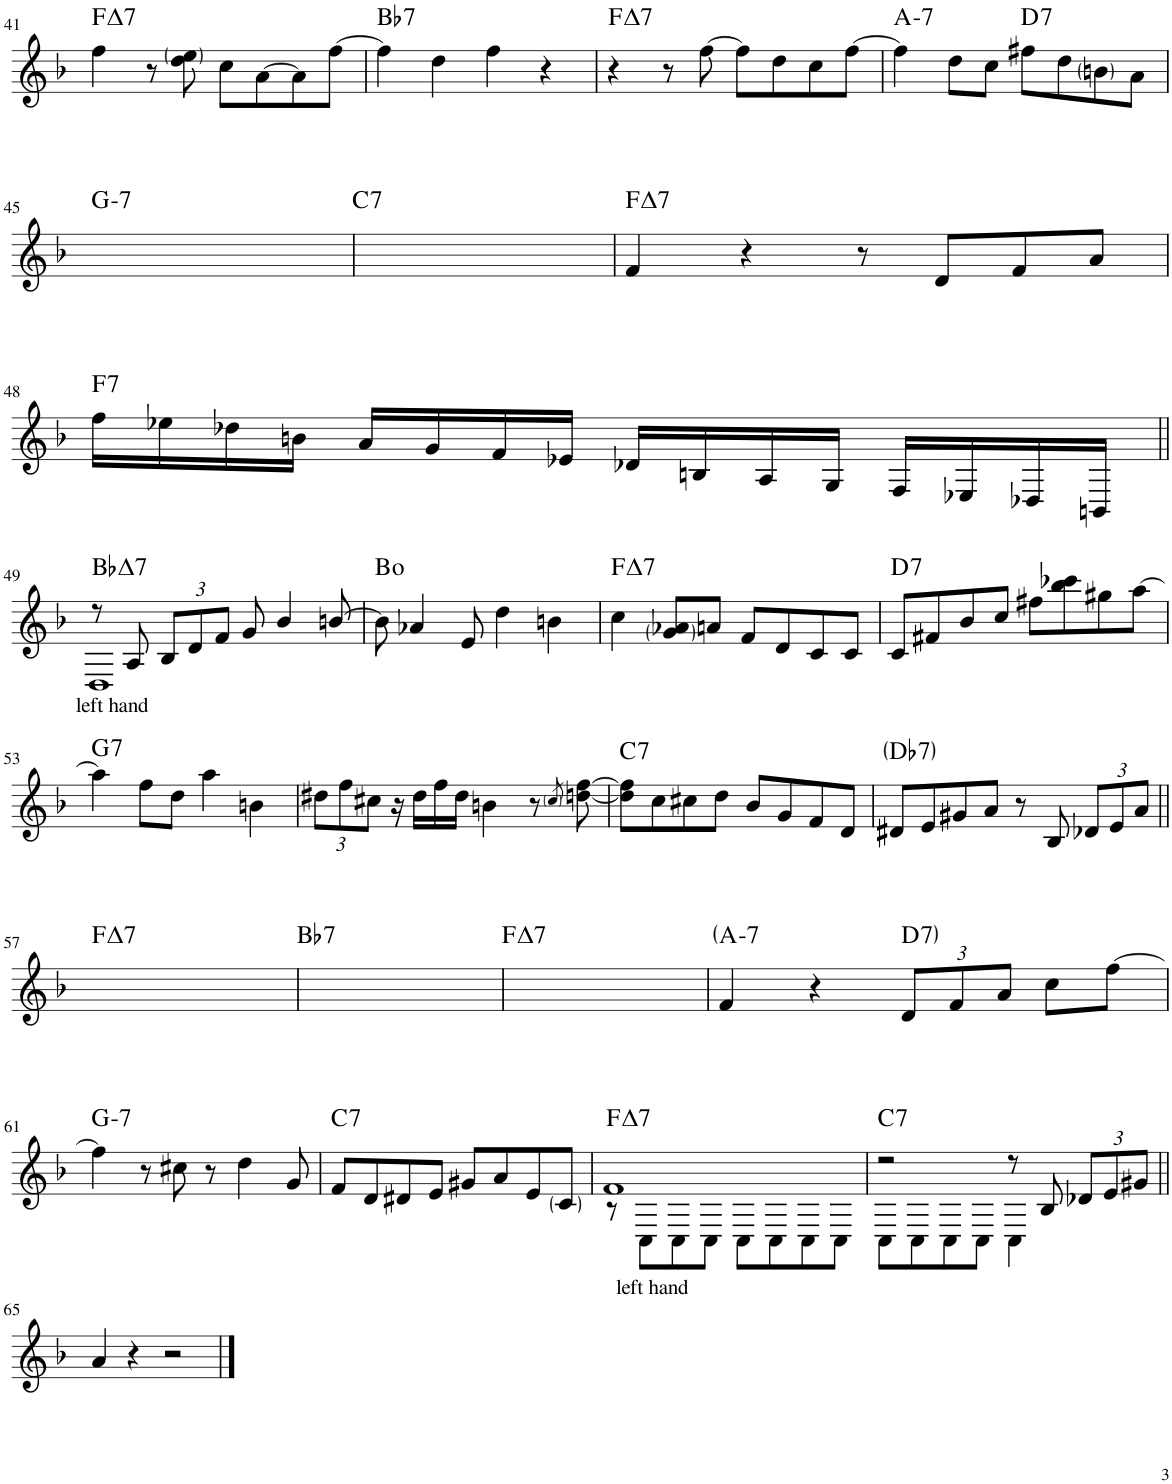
**kern	**harte
*part1	*part1
*staff1	*
*I"Piano	*
*I'Pno.	*
!!LO:PB:g=z
*clefG2	*
*k[b-]	*
*M4/4	*
=41	=41
!	!LO:H:kt=7
4ff\	F:maj7
8r	.
8dd\ 8ee\	.
8cc\L	.
[8a\	.
8a\]	.
[8ff\J	.
=42	=42
!	!LO:H:kt=7
4ff\]	Bb:7
4dd\	.
4ff\	.
4r	.
=43	=43
!	!LO:H:kt=7
4r	F:maj7
8r	.
[8ff\	.
8ff\L]	.
8dd\	.
8cc\	.
[8ff\J	.
=44	=44
!	!LO:H:kt=7
4ff\]	A:min7
8dd\L	.
8cc\J	.
!	!LO:H:kt=7
8ff#X\L	D:7
8dd\	.
8bn\	.
8a\J	.
!!LO:LB:g=z
=45	=45
!	!LO:H:kt=7
1ryy	G:min7
=46	=46
!	!LO:H:kt=7
1ryy	C:7
=47	=47
!	!LO:H:kt=7
4f/	F:maj7
4r	.
8r	.
8d/L	.
8f/	.
8a/J	.
!!LO:LB:g=z
=48	=48
!	!LO:H:kt=7
16ff\LL	F:7
16ee-X\	.
16dd-X\	.
16bn\JJ	.
16a/LL	.
16g/	.
16f/	.
16e-X/JJ	.
16d-X/LL	.
16Bn/	.
16A/	.
16G/JJ	.
16F/LL	.
16E-X/	.
16D-X/	.
16BBn/JJ	.
!!LO:LB:g=z
=49||	=49||
*^	*
!LO:TX:b:t=left hand	!	!LO:H:kt=7
8r	1D	Bb:maj7
8A/	.	.
*Xbrackettup	*	*
12B-/L	.	.
12d/	.	.
12f/J	.	.
8g/	.	.
4b-/	.	.
[8bn/	.	.
*v	*v	*
=50	=50
8b\]	B:dim
4a-X/	.
8e/	.
4dd\	.
4bn\	.
=51	=51
!	!LO:H:kt=7
4cc\	F:maj7
8g/ 8a-X/L	.
8an/J	.
8f/L	.
8d/	.
8c/	.
8c/J	.
=52	=52
!	!LO:H:kt=7
8c/L	D:7
8f#X/	.
8b-/	.
8cc/J	.
8ff#X\L	.
8bb-\ 8ccc-X\	.
8gg#X\	.
[8aa\J	.
!!LO:LB:g=z
=53	=53
!	!LO:H:kt=7
4aa\]	G:7
8ff\L	.
8dd\J	.
4aa\	.
4bn\	.
=54	=54
12dd#X\L	.
12ff\	.
12cc#X\J	.
16r	.
16dd#\LL	.
16ff\	.
16dd#\JJ	.
4bn\	.
8r	.
8qcc#/	.
[8ddn\ [8ff\	.
=55	=55
!	!LO:H:kt=7
8dd\] 8ff\]L	C:7
8cc\	.
8cc#X\	.
8dd\J	.
8b-/L	.
8g/	.
8f/	.
8d/J	.
=56	=56
!	!LO:H:kt=7
8d#X/L	Db:7
8e/	.
8g#X/	.
8a/J	.
8r	.
8B-/	.
12d-X/L	.
12e/	.
12a/J	.
!!LO:LB:g=z
=57||	=57||
!	!LO:H:kt=7
1ryy	F:maj7
=58	=58
!	!LO:H:kt=7
1ryy	Bb:7
=59	=59
!	!LO:H:kt=7
1ryy	F:maj7
=60	=60
!	!LO:H:kt=7
4f/	A:min7
4r	.
!	!LO:H:kt=7
12d/L	D:7
12f/	.
12a/J	.
8cc\L	.
[8ff\J	.
!!LO:LB:g=z
=61	=61
!	!LO:H:kt=7
4ff\]	G:min7
8r	.
8cc#X\	.
8r	.
4dd\	.
8g/	.
=62	=62
!	!LO:H:kt=7
8f/L	C:7
8d/	.
8d#X/	.
8e/J	.
8g#X/L	.
8a/	.
8e/	.
8c/J	.
=63	=63
*^	*
!	!	!LO:H:kt=7
1f	8r	F:maj7
!	!LO:TX:b:t=left hand	!
.	8C\L	.
.	8C\	.
.	8C\J	.
.	8C\L	.
.	8C\	.
.	8C\	.
.	8C\J	.
=64	=64	=64
!	!	!LO:H:kt=7
2r	8C\L	C:7
.	8C\	.
.	8C\	.
.	8C\J	.
8r	4C\	.
8B-/	.	.
12d-X/L	4ryy	.
12e/	.	.
12g#X/J	.	.
*v	*v	*
!!LO:LB:g=z
=65||	=65||
4a/	.
4r	.
2r	.
==	==
*-	*-
